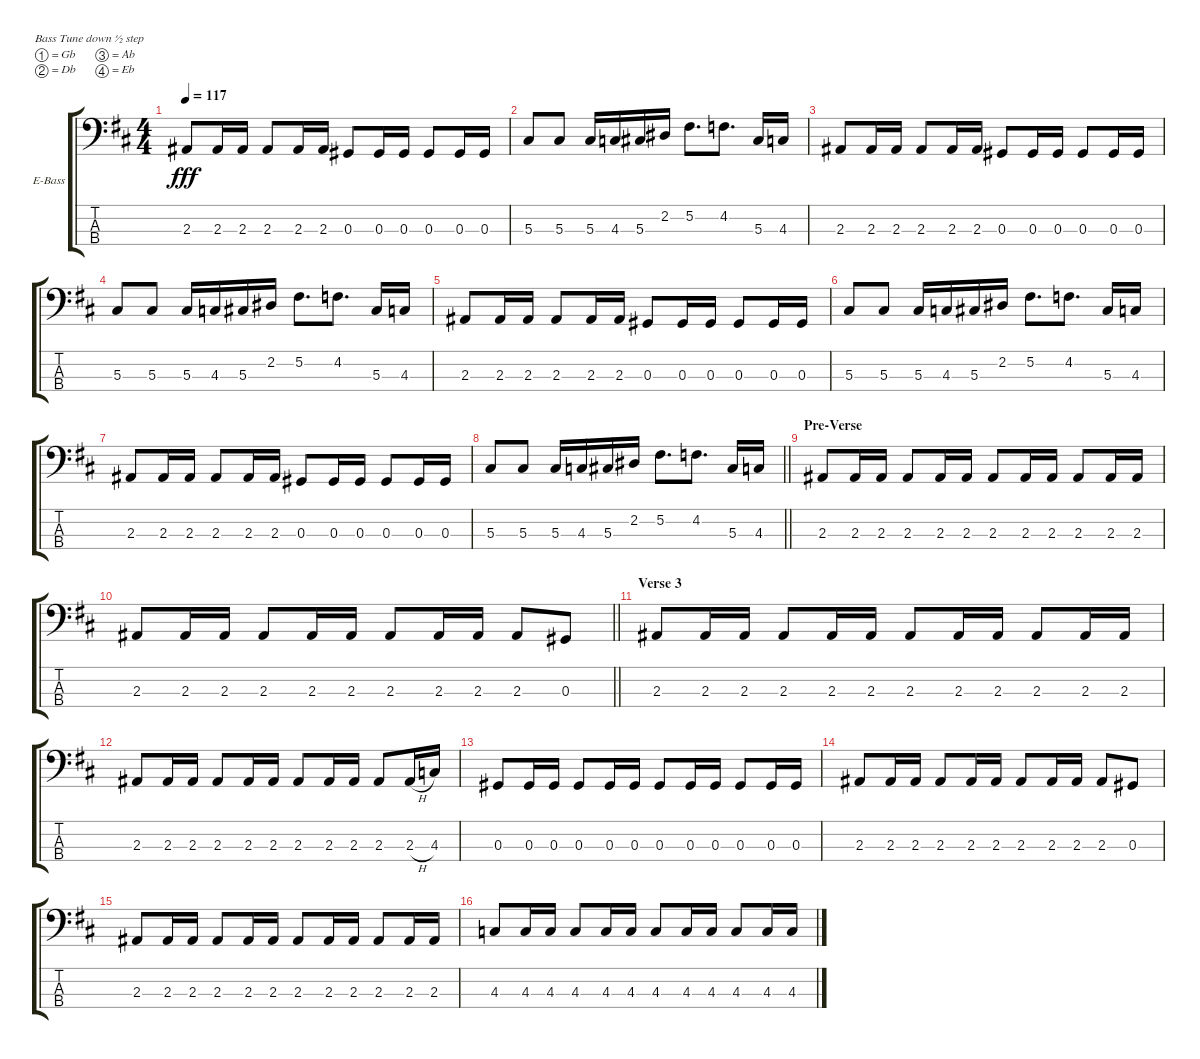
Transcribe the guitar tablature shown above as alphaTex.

\bracketExtendMode groupsimilarinstruments
\firstSystemTrackNameOrientation horizontal
\otherSystemsTrackNameOrientation horizontal
\track ("Бас" "E-Bass") {instrument electricbassfinger}
\staff {score tabs}
\tuning (Gb2 Db2 Ab1 Eb1)
\ts (4 4)
\tempo 117
\clef f4
\ks bminor
2.3.8{dy fff} 2.3.16 2.3.16 2.3.8 2.3.16 2.3.16 0.3.8 0.3.16 0.3.16 0.3.8 0.3.16 0.3.16 |
5.3.8 5.3.8 5.3.16 4.3.16 5.3.16 2.2.16 5.2.8{d} 4.2.8{d} 5.3.16 4.3.16 |
2.3.8 2.3.16 2.3.16 2.3.8 2.3.16 2.3.16 0.3.8 0.3.16 0.3.16 0.3.8 0.3.16 0.3.16 |
5.3.8 5.3.8 5.3.16 4.3.16 5.3.16 2.2.16 5.2.8{d} 4.2.8{d} 5.3.16 4.3.16 |
2.3.8 2.3.16 2.3.16 2.3.8 2.3.16 2.3.16 0.3.8 0.3.16 0.3.16 0.3.8 0.3.16 0.3.16 |
5.3.8 5.3.8 5.3.16 4.3.16 5.3.16 2.2.16 5.2.8{d} 4.2.8{d} 5.3.16 4.3.16 |
2.3.8 2.3.16 2.3.16 2.3.8 2.3.16 2.3.16 0.3.8 0.3.16 0.3.16 0.3.8 0.3.16 0.3.16 |
\barLineRight lightlight
5.3.8 5.3.8 5.3.16 4.3.16 5.3.16 2.2.16 5.2.8{d} 4.2.8{d} 5.3.16 4.3.16 |
\section ("" "Pre-Verse")
2.3.8 2.3.16 2.3.16 2.3.8 2.3.16 2.3.16 2.3.8 2.3.16 2.3.16 2.3.8 2.3.16 2.3.16 |
\barLineRight lightlight
2.3.8 2.3.16 2.3.16 2.3.8 2.3.16 2.3.16 2.3.8 2.3.16 2.3.16 2.3.8 0.3.8 |
\section ("" "Verse 3")
\ks d
2.3.8 2.3.16 2.3.16 2.3.8 2.3.16 2.3.16 2.3.8 2.3.16 2.3.16 2.3.8 2.3.16 2.3.16 |
2.3.8 2.3.16 2.3.16 2.3.8 2.3.16 2.3.16 2.3.8 2.3.16 2.3.16 2.3.8 2.3{h}.16 4.3.16 |
0.3.8 0.3.16 0.3.16 0.3.8 0.3.16 0.3.16 0.3.8 0.3.16 0.3.16 0.3.8 0.3.16 0.3.16 |
2.3.8 2.3.16 2.3.16 2.3.8 2.3.16 2.3.16 2.3.8 2.3.16 2.3.16 2.3.8 0.3.8 |
2.3.8 2.3.16 2.3.16 2.3.8 2.3.16 2.3.16 2.3.8 2.3.16 2.3.16 2.3.8 2.3.16 2.3.16 |
4.3.8 4.3.16 4.3.16 4.3.8 4.3.16 4.3.16 4.3.8 4.3.16 4.3.16 4.3.8 4.3.16 4.3.16
